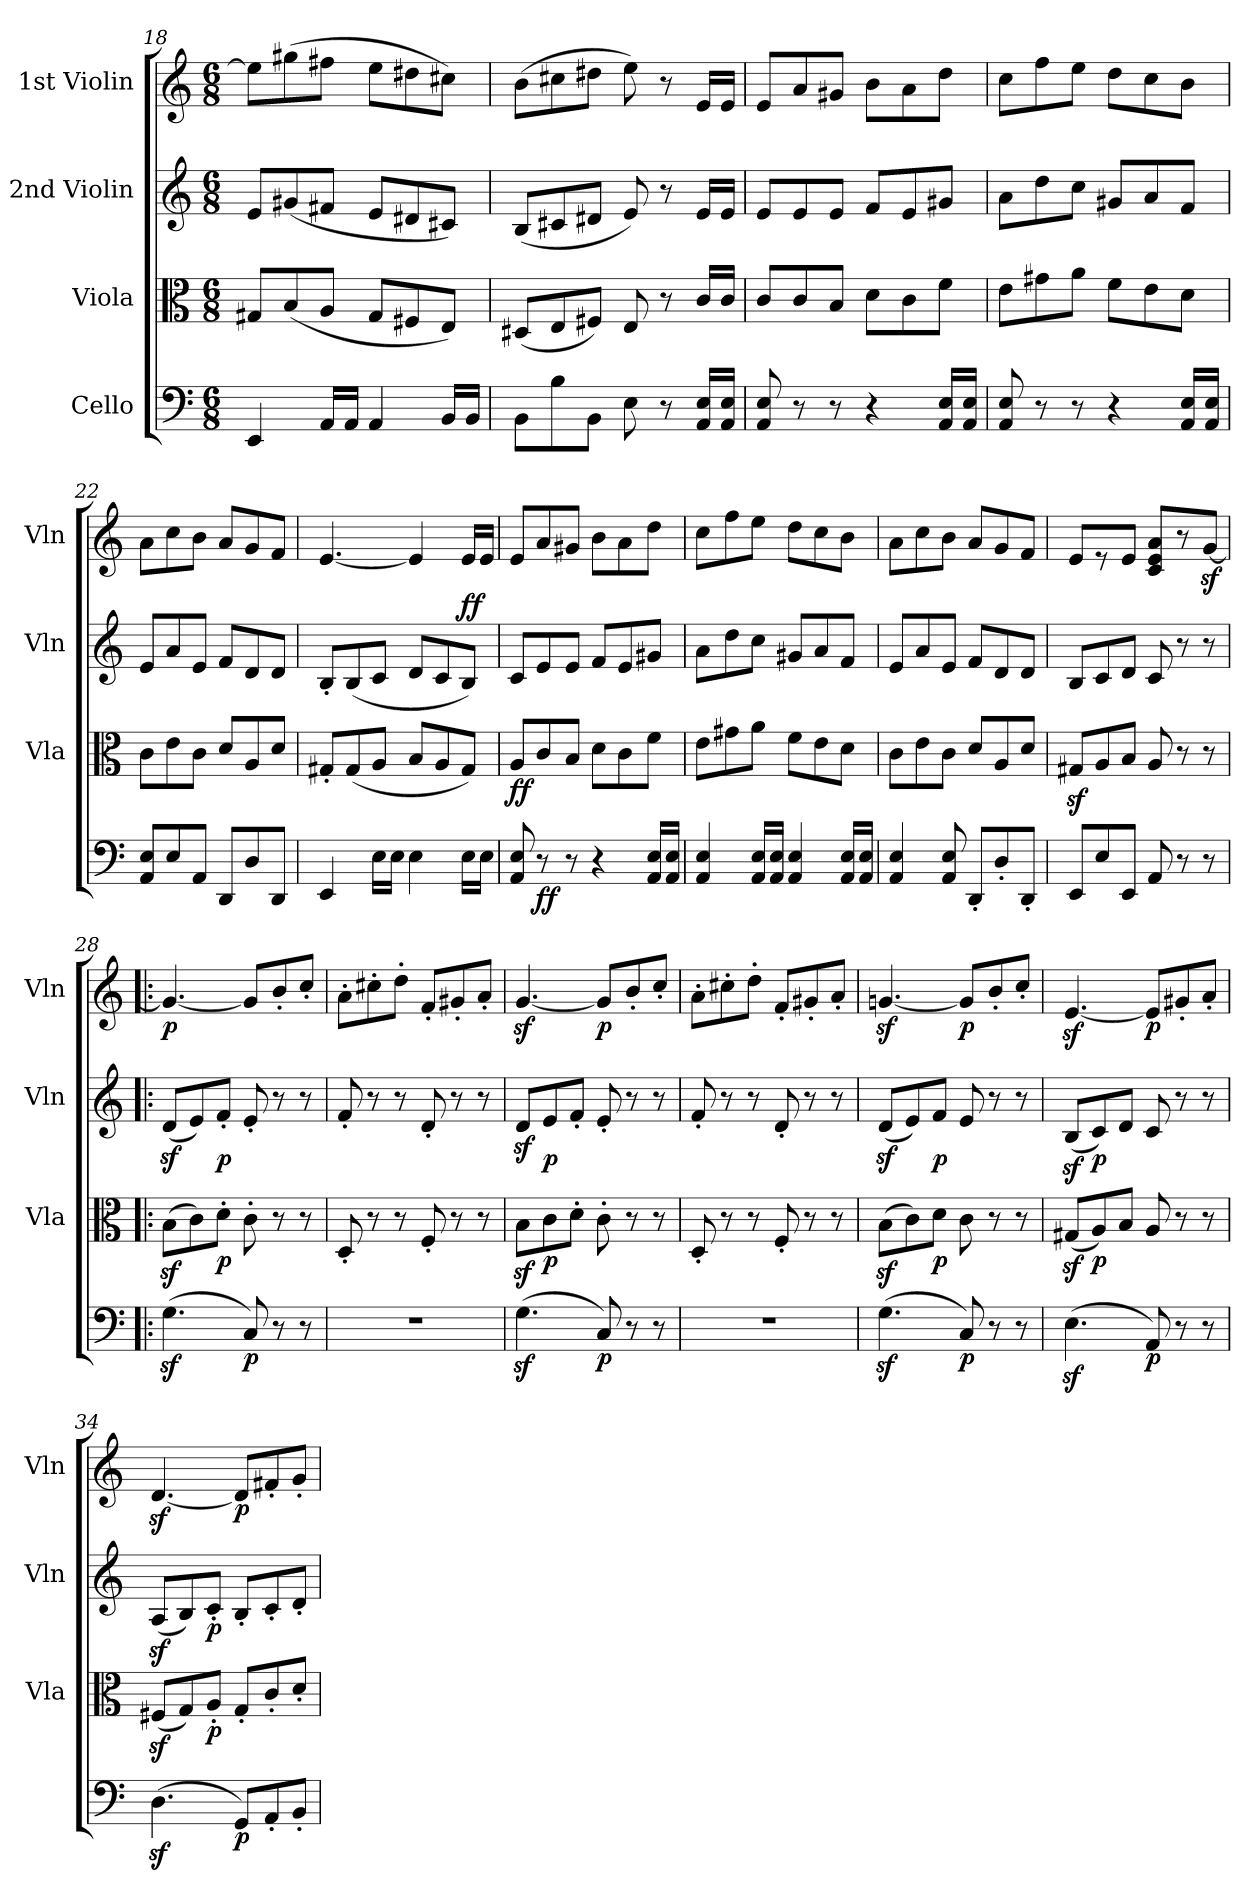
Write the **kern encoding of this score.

**kern	**dynam	**kern	**dynam	**kern	**dynam	**kern	**dynam
*part4	*part4	*part3	*part3	*part2	*part2	*part1	*part1
*staff4	*staff4	*staff3	*staff3	*staff2	*staff2	*staff1	*staff1
*I"Cello	*	*I"Viola	*	*I"2nd Violin	*	*I"1st Violin	*
*	*	*I'Vla	*	*I'Vln	*	*I'Vln	*
!!LO:LB:g=z
*clefF4	*	*clefC3	*	*clefG2	*	*clefG2	*
*k[]	*	*k[]	*	*k[]	*	*k[]	*
*C:	*	*C:	*	*C:	*	*C:	*
*M6/8	*	*M6/8	*	*M6/8	*	*M6/8	*
=18	=18	=18	=18	=18	=18	=18	=18
4EE/	.	8G#X/L	.	8e/L	.	8ee\L]	.
.	.	(8B/	.	(8g#X/	.	(8gg#X\	.
16AA/LL	.	8A/J	.	8f#X/J	.	8ff#X\J	.
16AA/JJ	.	.	.	.	.	.	.
4AA/	.	8G#/L	.	8e/L	.	8ee\L	.
.	.	8F#X/	.	8d#X/	.	8dd#X\	.
16BB/LL	.	8E/J)	.	8c#X/J)	.	8cc#X\J)	.
16BB/JJ	.	.	.	.	.	.	.
=19	=19	=19	=19	=19	=19	=19	=19
8BB\L	.	(8D#X/L	.	(8B/L	.	(8b\L	.
8B\	.	8E/	.	8c#X/	.	8cc#X\	.
8BB\J	.	8F#X/J)	.	8d#X/J	.	8dd#X\J	.
8E\	.	8E/	.	8e/)	.	8ee\)	.
8r	.	8r	.	8r	.	8r	.
16AA/ 16E/LL	.	16c/LL	.	16e/LL	.	16e/LL	.
16AA/ 16E/JJ	.	16c/JJ	.	16e/JJ	.	16e/JJ	.
=20	=20	=20	=20	=20	=20	=20	=20
8AA/ 8E/	.	8c/L	.	8e/L	.	8e/L	.
8r	.	8c/	.	8e/	.	8a/	.
8r	.	8B/J	.	8e/J	.	8g#X/J	.
4r	.	8d\L	.	8f/L	.	8b\L	.
.	.	8c\	.	8e/	.	8a\	.
16AA/ 16E/LL	.	8f\J	.	8g#X/J	.	8dd\J	.
16AA/ 16E/JJ	.	.	.	.	.	.	.
=21	=21	=21	=21	=21	=21	=21	=21
8AA/ 8E/	.	8e\L	.	8a\L	.	8cc\L	.
8r	.	8g#X\	.	8dd\	.	8ff\	.
8r	.	8a\J	.	8cc\J	.	8ee\J	.
4r	.	8f\L	.	8g#X/L	.	8dd\L	.
.	.	8e\	.	8a/	.	8cc\	.
16AA/ 16E/LL	.	8d\J	.	8f/J	.	8b\J	.
16AA/ 16E/JJ	.	.	.	.	.	.	.
=22	=22	=22	=22	=22	=22	=22	=22
8AA/ 8E/L	.	8c\L	.	8e/L	.	8a\L	.
8E/	.	8e\	.	8a/	.	8cc\	.
8AA/J	.	8c\J	.	8e/J	.	8b\J	.
8DD/L	.	8d/L	.	8f/L	.	8a/L	.
8D/	.	8A/	.	8d/	.	8g/	.
8DD/J	.	8d/J	.	8d/J	.	8f/J	.
=23	=23	=23	=23	=23	=23	=23	=23
4EE/	.	8G#X'/L	.	8B'/L	.	[4.e/	.
.	.	(8G#/	.	(8B/	.	.	.
16E\LL	.	8A/J	.	8c/J	.	.	.
16E\JJ	.	.	.	.	.	.	.
4E\	.	8B/L	.	8d/L	.	4e/]	.
.	.	8A/	.	8c/	.	.	.
!	!	!	!	!	!LO:DY:a	!	!
16E\LL	.	8G#/J)	.	8B/J)	ff	16e/LL	.
16E\JJ	.	.	.	.	.	16e/JJ	.
=24	=24	=24	=24	=24	=24	=24	=24
!	!	!	!LO:DY:b	!	!	!	!
8AA/ 8E/	.	8A/L	ff	8c/L	.	8e/L	.
!	!LO:DY:b	!	!	!	!	!	!
8r	ff	8c/	.	8e/	.	8a/	.
8r	.	8B/J	.	8e/J	.	8g#X/J	.
4r	.	8d\L	.	8f/L	.	8b\L	.
.	.	8c\	.	8e/	.	8a\	.
16AA/ 16E/LL	.	8f\J	.	8g#X/J	.	8dd\J	.
16AA/ 16E/JJ	.	.	.	.	.	.	.
=25	=25	=25	=25	=25	=25	=25	=25
4AA/ 4E/	.	8e\L	.	8a\L	.	8cc\L	.
.	.	8g#X\	.	8dd\	.	8ff\	.
16AA/ 16E/LL	.	8a\J	.	8cc\J	.	8ee\J	.
16AA/ 16E/JJ	.	.	.	.	.	.	.
4AA/ 4E/	.	8f\L	.	8g#X/L	.	8dd\L	.
.	.	8e\	.	8a/	.	8cc\	.
16AA/ 16E/LL	.	8d\J	.	8f/J	.	8b\J	.
16AA/ 16E/JJ	.	.	.	.	.	.	.
=26	=26	=26	=26	=26	=26	=26	=26
4AA/ 4E/	.	8c\L	.	8e/L	.	8a\L	.
.	.	8e\	.	8a/	.	8cc\	.
8AA/ 8E/	.	8c\J	.	8e/J	.	8b\J	.
8DD'/L	.	8d/L	.	8f/L	.	8a/L	.
8D'/	.	8A/	.	8d/	.	8g/	.
8DD'/J	.	8d/J	.	8d/J	.	8f/J	.
!!LO:LB:g=z
=27	=27	=27	=27	=27	=27	=27	=27
8EE/L	.	8G#Xz</L	.	8B/L	.	8e/L	.
8E/	.	8A/	.	8c/	.	8r	.
8EE/J	.	8B/J	.	8d/J	.	8e/J	.
8AA/	.	8A/	.	8c/	.	8c/ 8e/ 8a/L	.
8r	.	8r	.	8r	.	8r	.
8r	.	8r	.	8r	.	[8gz</J	.
=28!|:	=28!|:	=28!|:	=28!|:	=28!|:	=28!|:	=28!|:	=28!|:
!	!	!	!	!	!	!	!LO:DY:b
(4.Gz<\	.	(8Bz<\L	.	(8dz</L	.	4.g/_	p
.	.	8c\)	.	8e/)	.	.	.
!	!	!	!LO:DY:b	!	!LO:DY:b	!	!
.	.	8d'\J	p	8f'/J	p	.	.
!	!LO:DY:b	!	!	!	!	!	!
8C/)	p	8c'\	.	8e'/	.	8g/L]	.
8r	.	8r	.	8r	.	8b'/	.
8r	.	8r	.	8r	.	8cc'/J	.
=29	=29	=29	=29	=29	=29	=29	=29
2.r	.	8D'/	.	8f'/	.	8a'\L	.
.	.	8r	.	8r	.	8cc#X'\	.
.	.	8r	.	8r	.	8dd'\J	.
.	.	8F'/	.	8d'/	.	8f'/L	.
.	.	8r	.	8r	.	8g#X'/	.
.	.	8r	.	8r	.	8a'/J	.
=30	=30	=30	=30	=30	=30	=30	=30
(4.Gz<\	.	8Bz<\L	.	8dz</L	.	[4.gz</	.
!	!	!	!LO:DY:b	!	!LO:DY:b	!	!
.	.	8c\	p	8e/	p	.	.
.	.	8d'\J	.	8f'/J	.	.	.
!	!LO:DY:b	!	!	!	!	!	!LO:DY:b
8C/)	p	8c'\	.	8e'/	.	8g/L]	p
8r	.	8r	.	8r	.	8b'/	.
8r	.	8r	.	8r	.	8cc'/J	.
=31	=31	=31	=31	=31	=31	=31	=31
2.r	.	8D'/	.	8f'/	.	8a'\L	.
.	.	8r	.	8r	.	8cc#X'\	.
.	.	8r	.	8r	.	8dd'\J	.
.	.	8F'/	.	8d'/	.	8f'/L	.
.	.	8r	.	8r	.	8g#X'/	.
.	.	8r	.	8r	.	8a'/J	.
=32	=32	=32	=32	=32	=32	=32	=32
(4.Gz<\	.	(8Bz<\L	.	(8dz</L	.	[4.gnz</	.
.	.	8c\)	.	8e/)	.	.	.
!	!	!	!LO:DY:b	!	!LO:DY:b	!	!
.	.	8d\J	p	8f/J	p	.	.
!	!LO:DY:b	!	!	!	!	!	!LO:DY:b
8C/)	p	8c\	.	8e/	.	8g/L]	p
8r	.	8r	.	8r	.	8b'/	.
8r	.	8r	.	8r	.	8cc'/J	.
=33	=33	=33	=33	=33	=33	=33	=33
(4.Ez<\	.	(8G#Xz</L	.	(8Bz</L	.	[4.ez</	.
!	!	!	!LO:DY:b	!	!LO:DY:b	!	!
.	.	8A/)	p	8c/)	p	.	.
.	.	8B/J	.	8d/J	.	.	.
!	!LO:DY:b	!	!	!	!	!	!LO:DY:b
8AA/)	p	8A/	.	8c/	.	8e/L]	p
8r	.	8r	.	8r	.	8g#X'/	.
8r	.	8r	.	8r	.	8a'/J	.
=34	=34	=34	=34	=34	=34	=34	=34
(4.Dz<\	.	(8F#Xz</L	.	(8Az</L	.	[4.dz</	.
.	.	8G/)	.	8B/)	.	.	.
!	!	!	!LO:DY:b	!	!LO:DY:b	!	!
.	.	8A'/J	p	8c'/J	p	.	.
!	!LO:DY:b	!	!	!	!	!	!LO:DY:b
8GG/L)	p	8G'/L	.	8B'/L	.	8d/L]	p
8AA'/	.	8c'/	.	8c'/	.	8f#X'/	.
8BB'/J	.	8d'/J	.	8d'/J	.	8g'/J	.
=	=	=	=	=	=	=	=
*-	*-	*-	*-	*-	*-	*-	*-
